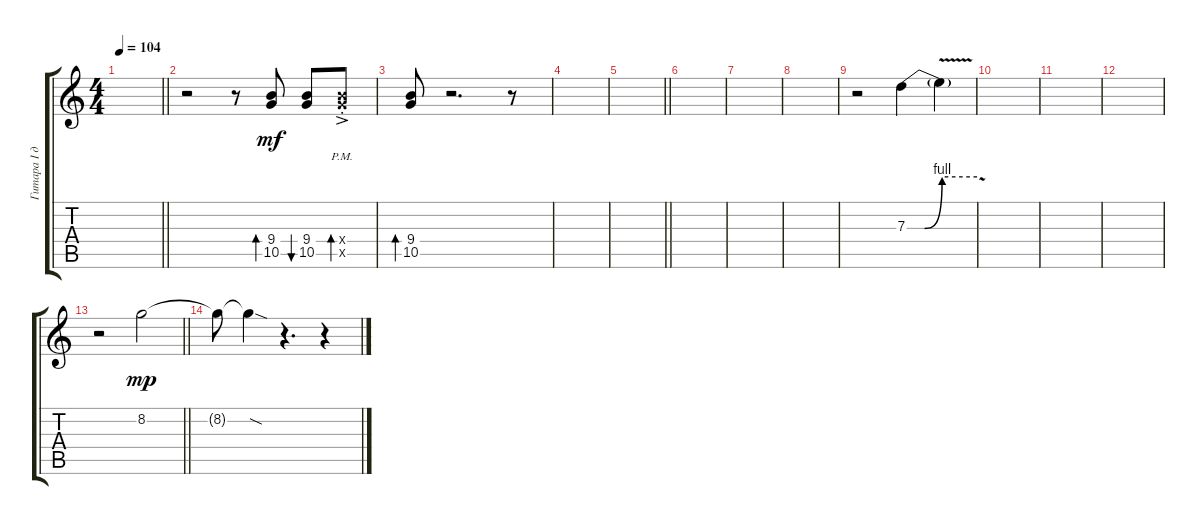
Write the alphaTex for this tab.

\track ("Гитара I дилей л III" "Гитара I д") {instrument electricguitarmuted}
\staff {score tabs}
\tuning (E4 B3 G3 D3 A2 E2) {hide}
\ts (4 4)
\tempo 104
\clef g2
\barLineRight lightlight
\ks c
|
r.2 r.8 (9.4 10.5).8{bd 60 dy mf} (9.4 10.5).8{bu 60} (9.4{ac pm st x} 10.5{ac pm st x}).8{bd 60} |
(9.4 10.5).8{bd 60} r.2{d} r.8 |
|
\barLineRight lightlight
|
|
|
|
r.2 7.3{be (custom 0 0 15 0 30 4 60 4)}.4 7.3{v t}.4 |
|
|
|
\barLineRight lightlight
r.2 8.2.2{dy mp} |
8.2{t}.8 8.2{sod t}.4 r.4{d} r.4
